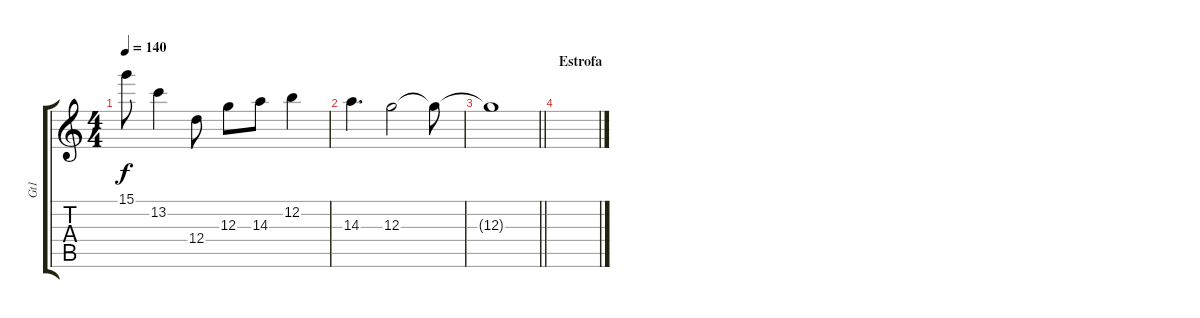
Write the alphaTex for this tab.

\track ("Gt1" "Gt1") {instrument overdrivenguitar}
\staff {score tabs}
\tuning (E4 B3 G3 D3 A2 E2) {hide}
\ts (4 4)
\tempo 140
\clef g2
\ks c
15.1{t}.8{dy f} 13.2.4 12.4.8 12.3.8 14.3.8 12.2.4 |
14.3.4{d} 12.3.2 12.3{t}.8 |
\barLineRight lightlight
12.3{t}.1 |
\section ("" "Estrofa")
